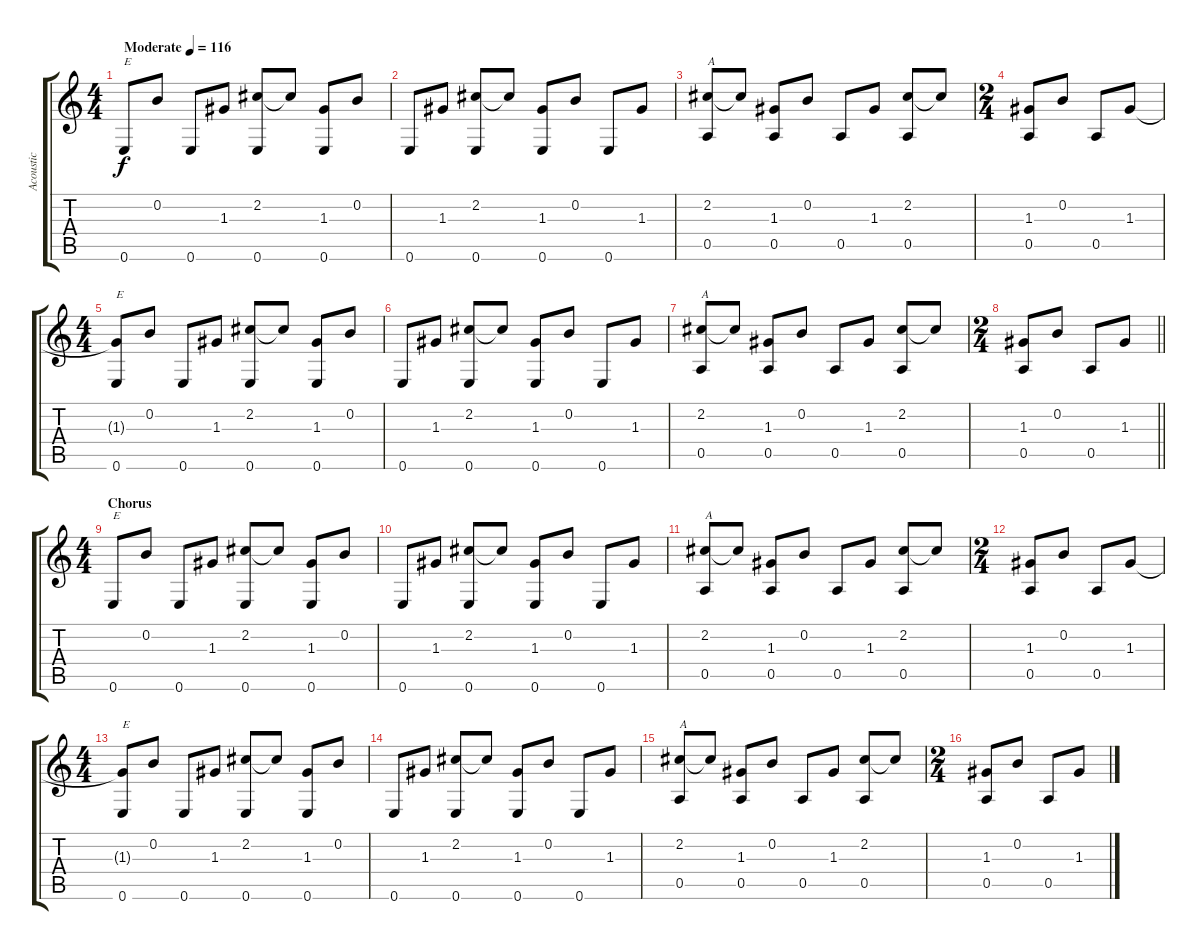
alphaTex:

\track ("Acoustic" "Acoustic") {instrument acousticguitarsteel}
\staff {score tabs}
\tuning (E4 B3 G3 D3 A2 E2) {hide}
\ts (4 4)
\tempo (116 "Moderate")
\clef g2
\ks c
0.6.8{txt "E" dy f instrument acousticguitarsteel} 0.2.8 0.6.8 1.3.8 (2.2 0.6).8 2.2{t}.8 (1.3 0.6).8 0.2.8 |
0.6.8 1.3.8 (2.2 0.6).8 2.2{t}.8 (1.3 0.6).8 0.2.8 0.6.8 1.3.8 |
(2.2 0.5).8{txt "A"} 2.2{t}.8 (1.3 0.5).8 0.2.8 0.5.8 1.3.8 (2.2 0.5).8 2.2{t}.8 |
\ts (2 4)
(1.3 0.5).8 0.2.8 0.5.8 1.3.8 |
\ts (4 4)
(1.3{t} 0.6).8{txt "E"} 0.2.8 0.6.8 1.3.8 (2.2 0.6).8 2.2{t}.8 (1.3 0.6).8 0.2.8 |
0.6.8 1.3.8 (2.2 0.6).8 2.2{t}.8 (1.3 0.6).8 0.2.8 0.6.8 1.3.8 |
(2.2 0.5).8{txt "A"} 2.2{t}.8 (1.3 0.5).8 0.2.8 0.5.8 1.3.8 (2.2 0.5).8 2.2{t}.8 |
\ts (2 4)
\barLineRight lightlight
(1.3 0.5).8 0.2.8 0.5.8 1.3.8 |
\ts (4 4)
\section ("" "Chorus")
0.6.8{txt "E"} 0.2.8 0.6.8 1.3.8 (2.2 0.6).8 2.2{t}.8 (1.3 0.6).8 0.2.8 |
0.6.8 1.3.8 (2.2 0.6).8 2.2{t}.8 (1.3 0.6).8 0.2.8 0.6.8 1.3.8 |
(2.2 0.5).8{txt "A"} 2.2{t}.8 (1.3 0.5).8 0.2.8 0.5.8 1.3.8 (2.2 0.5).8 2.2{t}.8 |
\ts (2 4)
(1.3 0.5).8 0.2.8 0.5.8 1.3.8 |
\ts (4 4)
(1.3{t} 0.6).8{txt "E"} 0.2.8 0.6.8 1.3.8 (2.2 0.6).8 2.2{t}.8 (1.3 0.6).8 0.2.8 |
0.6.8 1.3.8 (2.2 0.6).8 2.2{t}.8 (1.3 0.6).8 0.2.8 0.6.8 1.3.8 |
(2.2 0.5).8{txt "A"} 2.2{t}.8 (1.3 0.5).8 0.2.8 0.5.8 1.3.8 (2.2 0.5).8 2.2{t}.8 |
\ts (2 4)
(1.3 0.5).8 0.2.8 0.5.8 1.3.8
